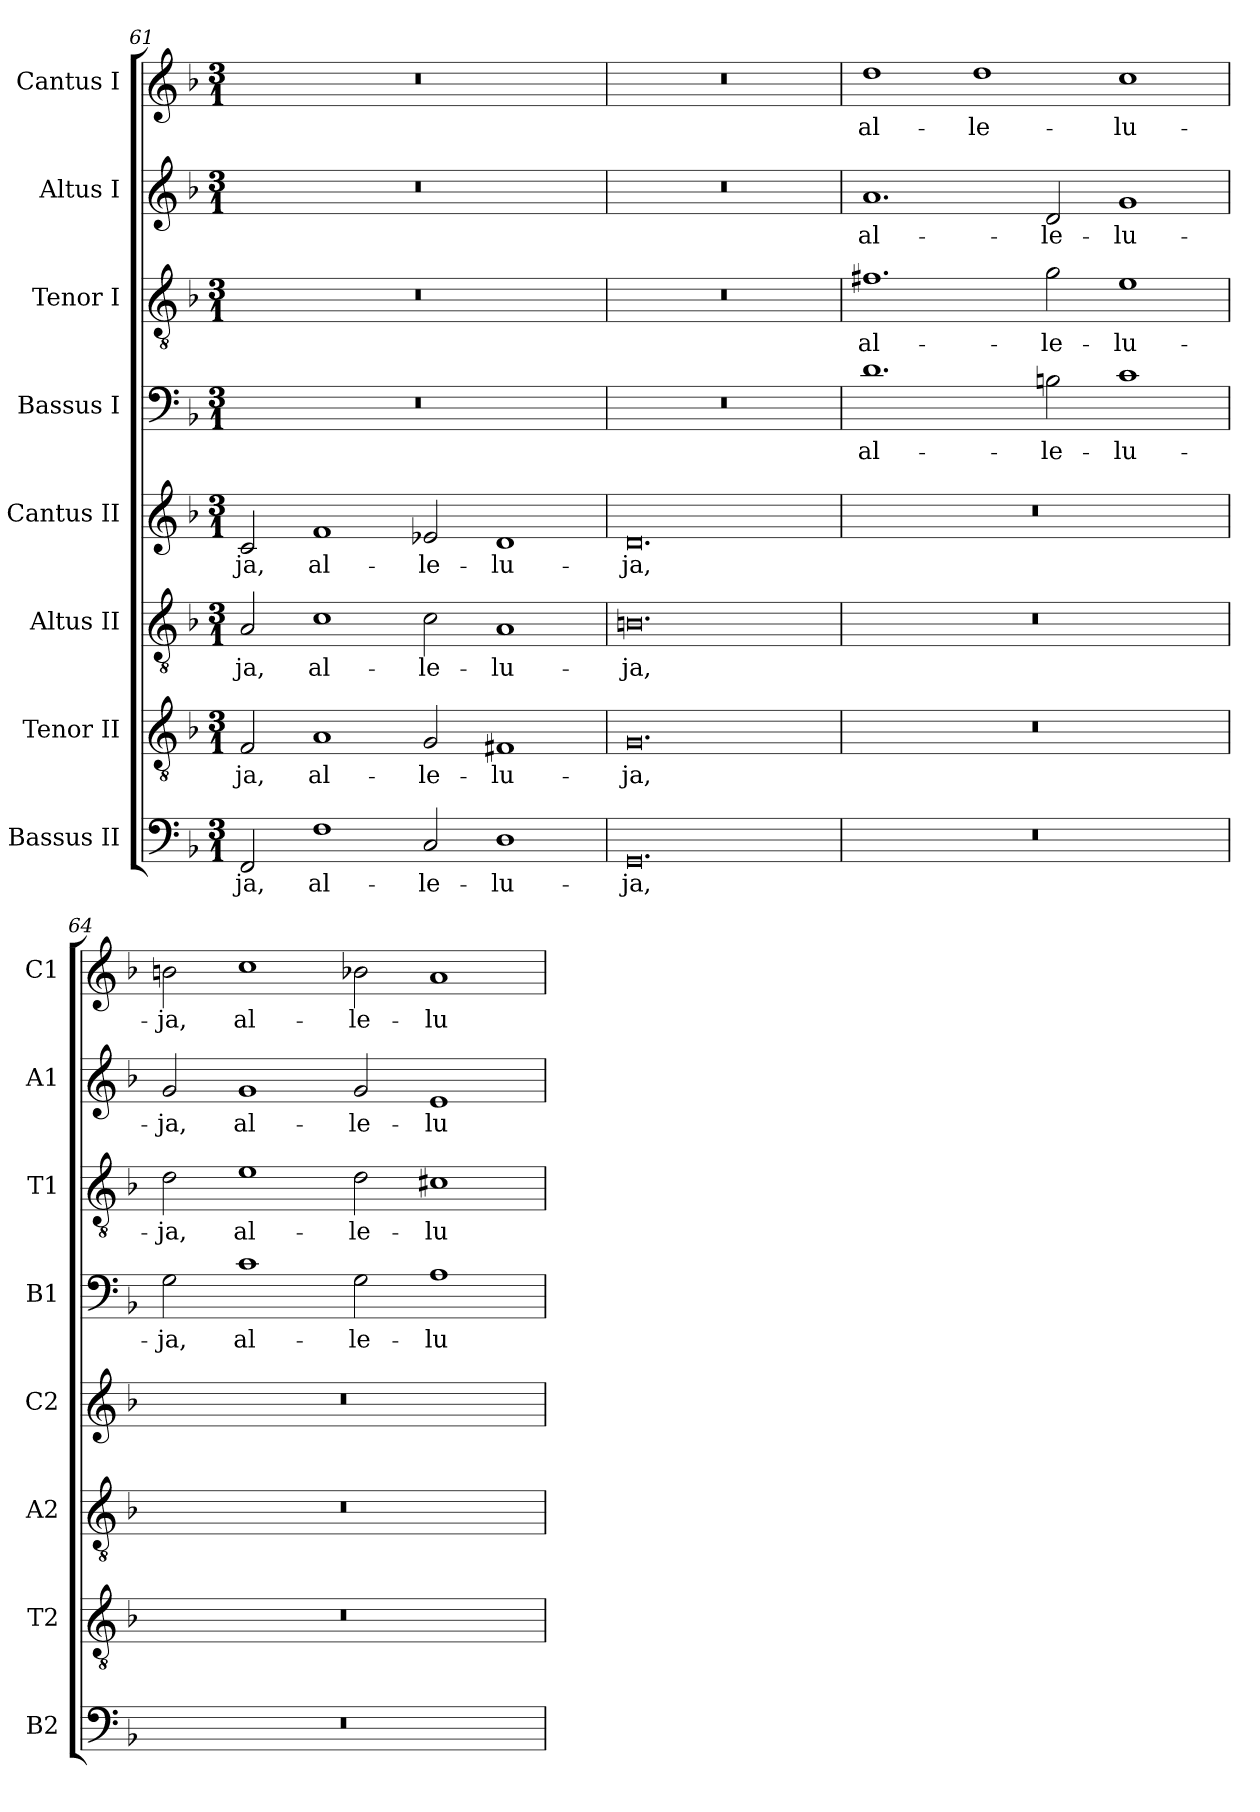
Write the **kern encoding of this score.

**kern	**text	**kern	**text	**kern	**text	**kern	**text	**kern	**text	**kern	**text	**kern	**text	**kern	**text
*part8	*part8	*part7	*part7	*part6	*part6	*part5	*part5	*part4	*part4	*part3	*part3	*part2	*part2	*part1	*part1
*staff8	*staff8	*staff7	*staff7	*staff6	*staff6	*staff5	*staff5	*staff4	*staff4	*staff3	*staff3	*staff2	*staff2	*staff1	*staff1
*I"Bassus II	*	*I"Tenor II	*	*I"Altus II	*	*I"Cantus II	*	*I"Bassus I	*	*I"Tenor I	*	*I"Altus I	*	*I"Cantus I	*
*I'B2	*	*I'T2	*	*I'A2	*	*I'C2	*	*I'B1	*	*I'T1	*	*I'A1	*	*I'C1	*
*clefF4	*	*clefGv2	*	*clefGv2	*	*clefG2	*	*clefF4	*	*clefGv2	*	*clefG2	*	*clefG2	*
*k[b-]	*	*k[b-]	*	*k[b-]	*	*k[b-]	*	*k[b-]	*	*k[b-]	*	*k[b-]	*	*k[b-]	*
*F:	*	*F:	*	*F:	*	*F:	*	*F:	*	*F:	*	*F:	*	*F:	*
*M3/1	*	*M3/1	*	*M3/1	*	*M3/1	*	*M3/1	*	*M3/1	*	*M3/1	*	*M3/1	*
=61	=61	=61	=61	=61	=61	=61	=61	=61	=61	=61	=61	=61	=61	=61	=61
!	!LO:LY:b	!	!LO:LY:b	!	!LO:LY:b	!	!LO:LY:b	!	!	!	!	!	!	!	!
2FF/	-ja,	2F/	-ja,	2A/	-ja,	2c/	-ja,	0.r	.	0.r	.	0.r	.	0.r	.
!	!LO:LY:b	!	!LO:LY:b	!	!LO:LY:b	!	!LO:LY:b	!	!	!	!	!	!	!	!
1F	al-	1A	al-	1c	al-	1f	al-	.	.	.	.	.	.	.	.
!	!LO:LY:b	!	!LO:LY:b	!	!LO:LY:b	!	!LO:LY:b	!	!	!	!	!	!	!	!
2C/	-le-	2G/	-le-	2c\	-le-	2e-X/	-le-	.	.	.	.	.	.	.	.
!	!LO:LY:b	!	!LO:LY:b	!	!LO:LY:b	!	!LO:LY:b	!	!	!	!	!	!	!	!
1D	-lu-	1F#X	-lu-	1A	-lu-	1d	-lu-	.	.	.	.	.	.	.	.
=62	=62	=62	=62	=62	=62	=62	=62	=62	=62	=62	=62	=62	=62	=62	=62
!	!LO:LY:b	!	!LO:LY:b	!	!LO:LY:b	!	!LO:LY:b	!	!	!	!	!	!	!	!
0.GG	-ja,	0.G	-ja,	0.Bn	-ja,	0.d	-ja,	0.r	.	0.r	.	0.r	.	0.r	.
=63	=63	=63	=63	=63	=63	=63	=63	=63	=63	=63	=63	=63	=63	=63	=63
!	!	!	!	!	!	!	!	!	!LO:LY:b	!	!LO:LY:b	!	!LO:LY:b	!	!LO:LY:b
0.r	.	0.r	.	0.r	.	0.r	.	1.d	al-	1.f#X	al-	1.a	al-	1dd	al-
!	!	!	!	!	!	!	!	!	!	!	!	!	!	!	!LO:LY:b
.	.	.	.	.	.	.	.	.	.	.	.	.	.	1dd	-le-
!	!	!	!	!	!	!	!	!	!LO:LY:b	!	!LO:LY:b	!	!LO:LY:b	!	!
.	.	.	.	.	.	.	.	2Bn\	-le-	2g\	-le-	2d/	-le-	.	.
!	!	!	!	!	!	!	!	!	!LO:LY:b	!	!LO:LY:b	!	!LO:LY:b	!	!LO:LY:b
.	.	.	.	.	.	.	.	1c	-lu-	1e	-lu-	1g	-lu-	1cc	-lu-
=64	=64	=64	=64	=64	=64	=64	=64	=64	=64	=64	=64	=64	=64	=64	=64
!	!	!	!	!	!	!	!	!	!LO:LY:b	!	!LO:LY:b	!	!LO:LY:b	!	!LO:LY:b
0.r	.	0.r	.	0.r	.	0.r	.	2G\	-ja,	2d\	-ja,	2g/	-ja,	2bn\	-ja,
!	!	!	!	!	!	!	!	!	!LO:LY:b	!	!LO:LY:b	!	!LO:LY:b	!	!LO:LY:b
.	.	.	.	.	.	.	.	1c	al-	1e	al-	1g	al-	1cc	al-
!	!	!	!	!	!	!	!	!	!LO:LY:b	!	!LO:LY:b	!	!LO:LY:b	!	!LO:LY:b
.	.	.	.	.	.	.	.	2G\	-le-	2d\	-le-	2g/	-le-	2b-X\	-le-
!	!	!	!	!	!	!	!	!	!LO:LY:b	!	!LO:LY:b	!	!LO:LY:b	!	!LO:LY:b
.	.	.	.	.	.	.	.	1A	-lu-	1c#X	-lu-	1e	-lu-	1a	-lu-
=	=	=	=	=	=	=	=	=	=	=	=	=	=	=	=
*-	*-	*-	*-	*-	*-	*-	*-	*-	*-	*-	*-	*-	*-	*-	*-
